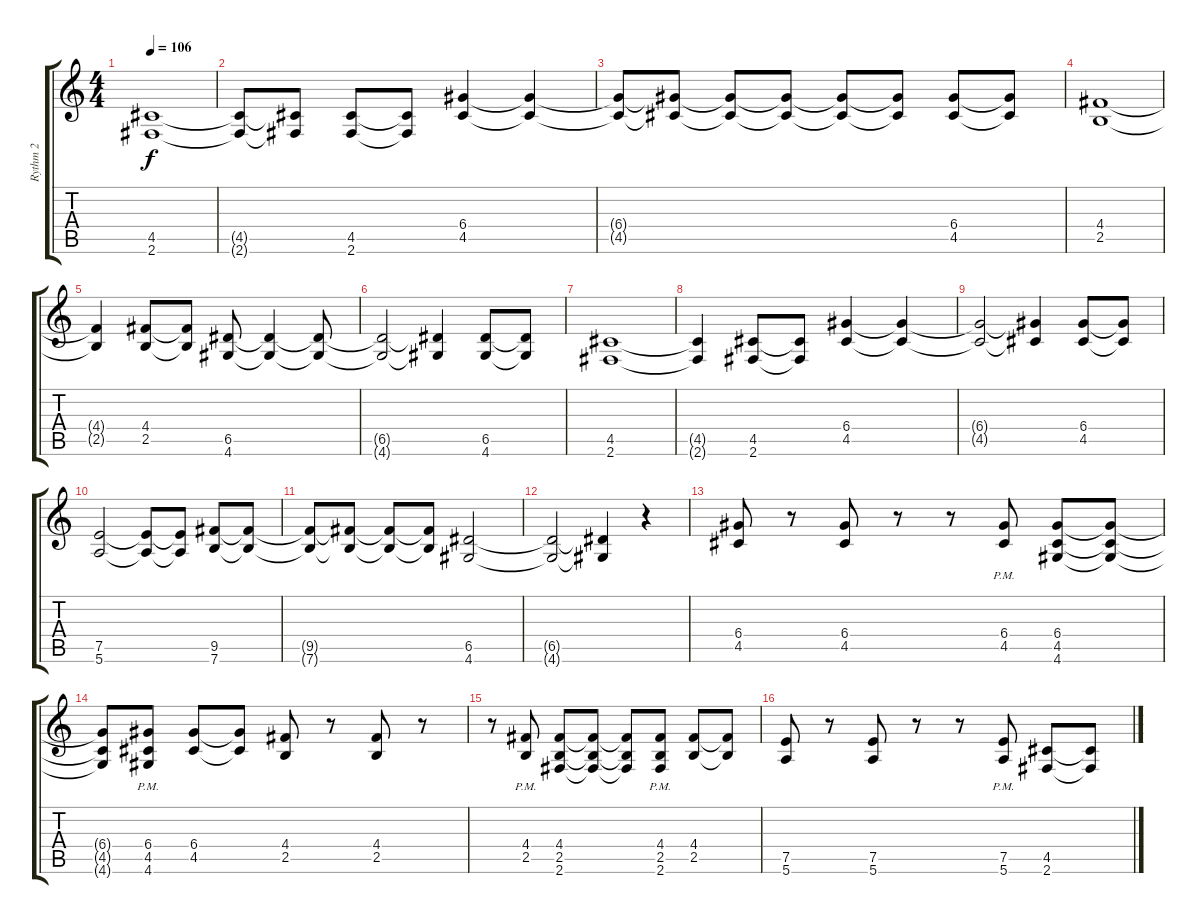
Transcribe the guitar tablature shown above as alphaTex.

\track ("Rythm 2" "Rythm 2") {instrument distortionguitar}
\staff {score tabs}
\tuning (E4 B3 G3 D3 A2 E2) {hide}
\ts (4 4)
\tempo 106
\clef g2
\ks c
(4.5 2.6).1{dy f} |
(4.5{t} 2.6{t}).8 (4.5{t} 2.6{t}).8 (4.5 2.6).8 (4.5{t} 2.6{t}).8 (6.4 4.5).4 (6.4{t} 4.5{t}).4 |
(6.4{t} 4.5{t}).8 (6.4{t} 4.5{t}).8 (6.4{t} 4.5{t}).8 (6.4{t} 4.5{t}).8 (6.4{t} 4.5{t}).8 (6.4{t} 4.5{t}).8 (6.4 4.5).8 (6.4{t} 4.5{t}).8 |
(4.4 2.5).1 |
(4.4{t} 2.5{t}).4 (4.4 2.5).8 (4.4{t} 2.5{t}).8 (6.5 4.6).8 (6.5{t} 4.6{t}).4 (6.5{t} 4.6{t}).8 |
(6.5{t} 4.6{t}).2 (6.5{t} 4.6{t}).4 (6.5 4.6).8 (6.5{t} 4.6{t}).8 |
(4.5 2.6).1 |
(4.5{t} 2.6{t}).4 (4.5 2.6).8 (4.5{t} 2.6{t}).8 (6.4 4.5).4 (6.4{t} 4.5{t}).4 |
(6.4{t} 4.5{t}).2 (6.4{t} 4.5{t}).4 (6.4 4.5).8 (6.4{t} 4.5{t}).8 |
(7.5 5.6).2 (7.5{t} 5.6{t}).8 (7.5{t} 5.6{t}).8 (9.5 7.6).8 (9.5{t} 7.6{t}).8 |
(9.5{t} 7.6{t}).8 (9.5{t} 7.6{t}).8 (9.5{t} 7.6{t}).8 (9.5{t} 7.6{t}).8 (6.5 4.6).2 |
(6.5{t} 4.6{t}).2 (6.5{t} 4.6{t}).4 r.4 |
(6.4 4.5).8 r.8 (6.4 4.5).8 r.8 r.8 (6.4{pm} 4.5{pm}).8 (6.4 4.5 4.6).8 (6.4{t} 4.5{t} 4.6{t}).8 |
(6.4{t} 4.5{t} 4.6{t}).8 (6.4{pm} 4.5{pm} 4.6{pm}).8 (6.4 4.5).8 (6.4{t} 4.5{t}).8 (4.4 2.5).8 r.8 (4.4 2.5).8 r.8 |
r.8 (4.4{pm} 2.5{pm}).8 (4.4 2.5 2.6).8 (4.4{t} 2.5{t} 2.6{t}).8 (4.4{t} 2.5{t} 2.6{t}).8 (4.4{pm} 2.5{pm} 2.6{pm}).8 (4.4 2.5).8 (4.4{t} 2.5{t}).8 |
(7.5 5.6).8 r.8 (7.5 5.6).8 r.8 r.8 (7.5{pm} 5.6{pm}).8 (4.5 2.6).8 (4.5{t} 2.6{t}).8
